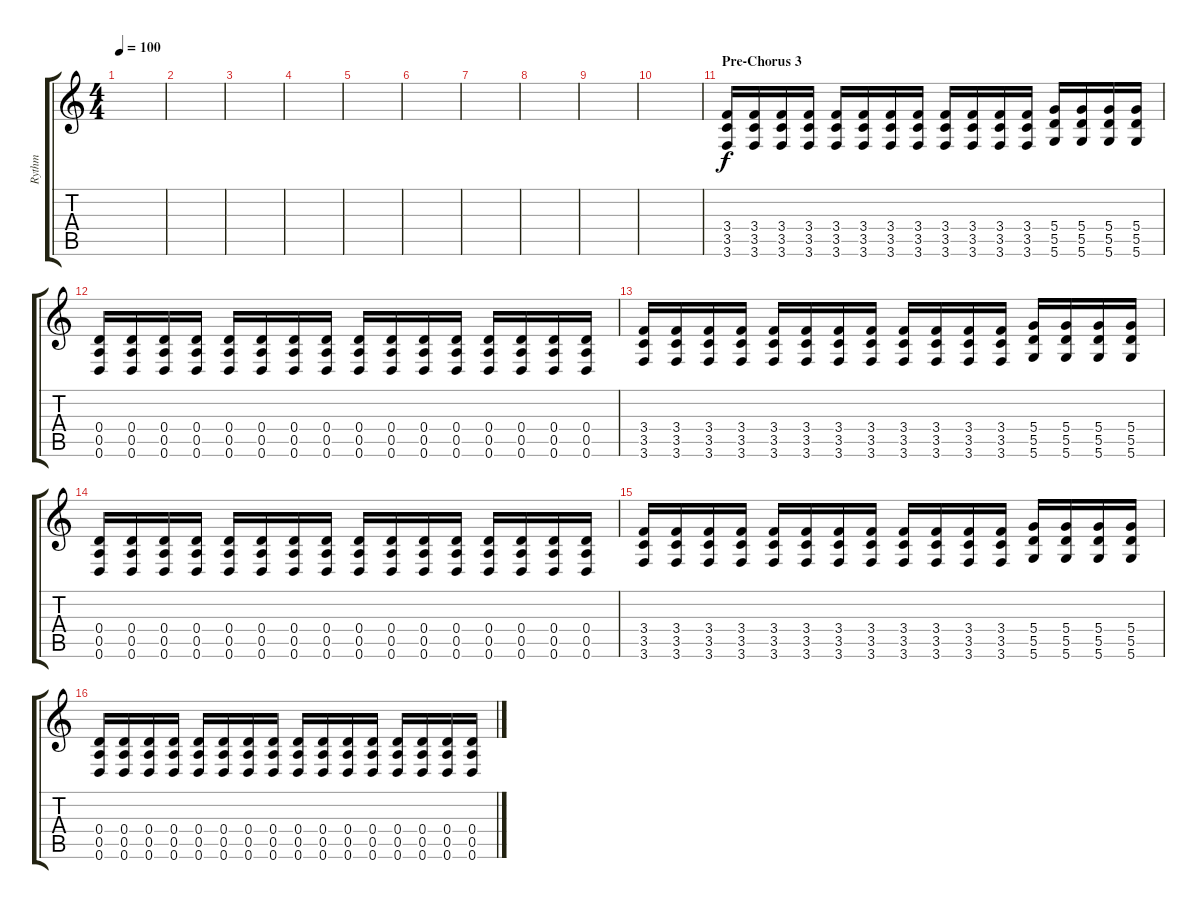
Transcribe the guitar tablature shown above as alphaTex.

\track ("Rythm" "Rythm") {instrument overdrivenguitar}
\staff {score tabs}
\tuning (E4 B3 G3 D3 A2 D2) {hide}
\ts (4 4)
\tempo 100
\clef g2
\ks c
|
|
|
|
|
|
|
|
|
|
\section ("" "Pre-Chorus 3")
(3.4 3.5 3.6).16 (3.4 3.5 3.6).16 (3.4 3.5 3.6).16 (3.4 3.5 3.6).16 (3.4 3.5 3.6).16 (3.4 3.5 3.6).16 (3.4 3.5 3.6).16 (3.4 3.5 3.6).16 (3.4 3.5 3.6).16 (3.4 3.5 3.6).16 (3.4 3.5 3.6).16 (3.4 3.5 3.6).16 (5.4 5.5 5.6).16 (5.4 5.5 5.6).16 (5.4 5.5 5.6).16 (5.4 5.5 5.6).16 |
(0.4 0.5 0.6).16 (0.4 0.5 0.6).16 (0.4 0.5 0.6).16 (0.4 0.5 0.6).16 (0.4 0.5 0.6).16 (0.4 0.5 0.6).16 (0.4 0.5 0.6).16 (0.4 0.5 0.6).16 (0.4 0.5 0.6).16 (0.4 0.5 0.6).16 (0.4 0.5 0.6).16 (0.4 0.5 0.6).16 (0.4 0.5 0.6).16 (0.4 0.5 0.6).16 (0.4 0.5 0.6).16 (0.4 0.5 0.6).16 |
(3.4 3.5 3.6).16 (3.4 3.5 3.6).16 (3.4 3.5 3.6).16 (3.4 3.5 3.6).16 (3.4 3.5 3.6).16 (3.4 3.5 3.6).16 (3.4 3.5 3.6).16 (3.4 3.5 3.6).16 (3.4 3.5 3.6).16 (3.4 3.5 3.6).16 (3.4 3.5 3.6).16 (3.4 3.5 3.6).16 (5.4 5.5 5.6).16 (5.4 5.5 5.6).16 (5.4 5.5 5.6).16 (5.4 5.5 5.6).16 |
(0.4 0.5 0.6).16 (0.4 0.5 0.6).16 (0.4 0.5 0.6).16 (0.4 0.5 0.6).16 (0.4 0.5 0.6).16 (0.4 0.5 0.6).16 (0.4 0.5 0.6).16 (0.4 0.5 0.6).16 (0.4 0.5 0.6).16 (0.4 0.5 0.6).16 (0.4 0.5 0.6).16 (0.4 0.5 0.6).16 (0.4 0.5 0.6).16 (0.4 0.5 0.6).16 (0.4 0.5 0.6).16 (0.4 0.5 0.6).16 |
(3.4 3.5 3.6).16 (3.4 3.5 3.6).16 (3.4 3.5 3.6).16 (3.4 3.5 3.6).16 (3.4 3.5 3.6).16 (3.4 3.5 3.6).16 (3.4 3.5 3.6).16 (3.4 3.5 3.6).16 (3.4 3.5 3.6).16 (3.4 3.5 3.6).16 (3.4 3.5 3.6).16 (3.4 3.5 3.6).16 (5.4 5.5 5.6).16 (5.4 5.5 5.6).16 (5.4 5.5 5.6).16 (5.4 5.5 5.6).16 |
(0.4 0.5 0.6).16 (0.4 0.5 0.6).16 (0.4 0.5 0.6).16 (0.4 0.5 0.6).16 (0.4 0.5 0.6).16 (0.4 0.5 0.6).16 (0.4 0.5 0.6).16 (0.4 0.5 0.6).16 (0.4 0.5 0.6).16 (0.4 0.5 0.6).16 (0.4 0.5 0.6).16 (0.4 0.5 0.6).16 (0.4 0.5 0.6).16 (0.4 0.5 0.6).16 (0.4 0.5 0.6).16 (0.4 0.5 0.6).16
